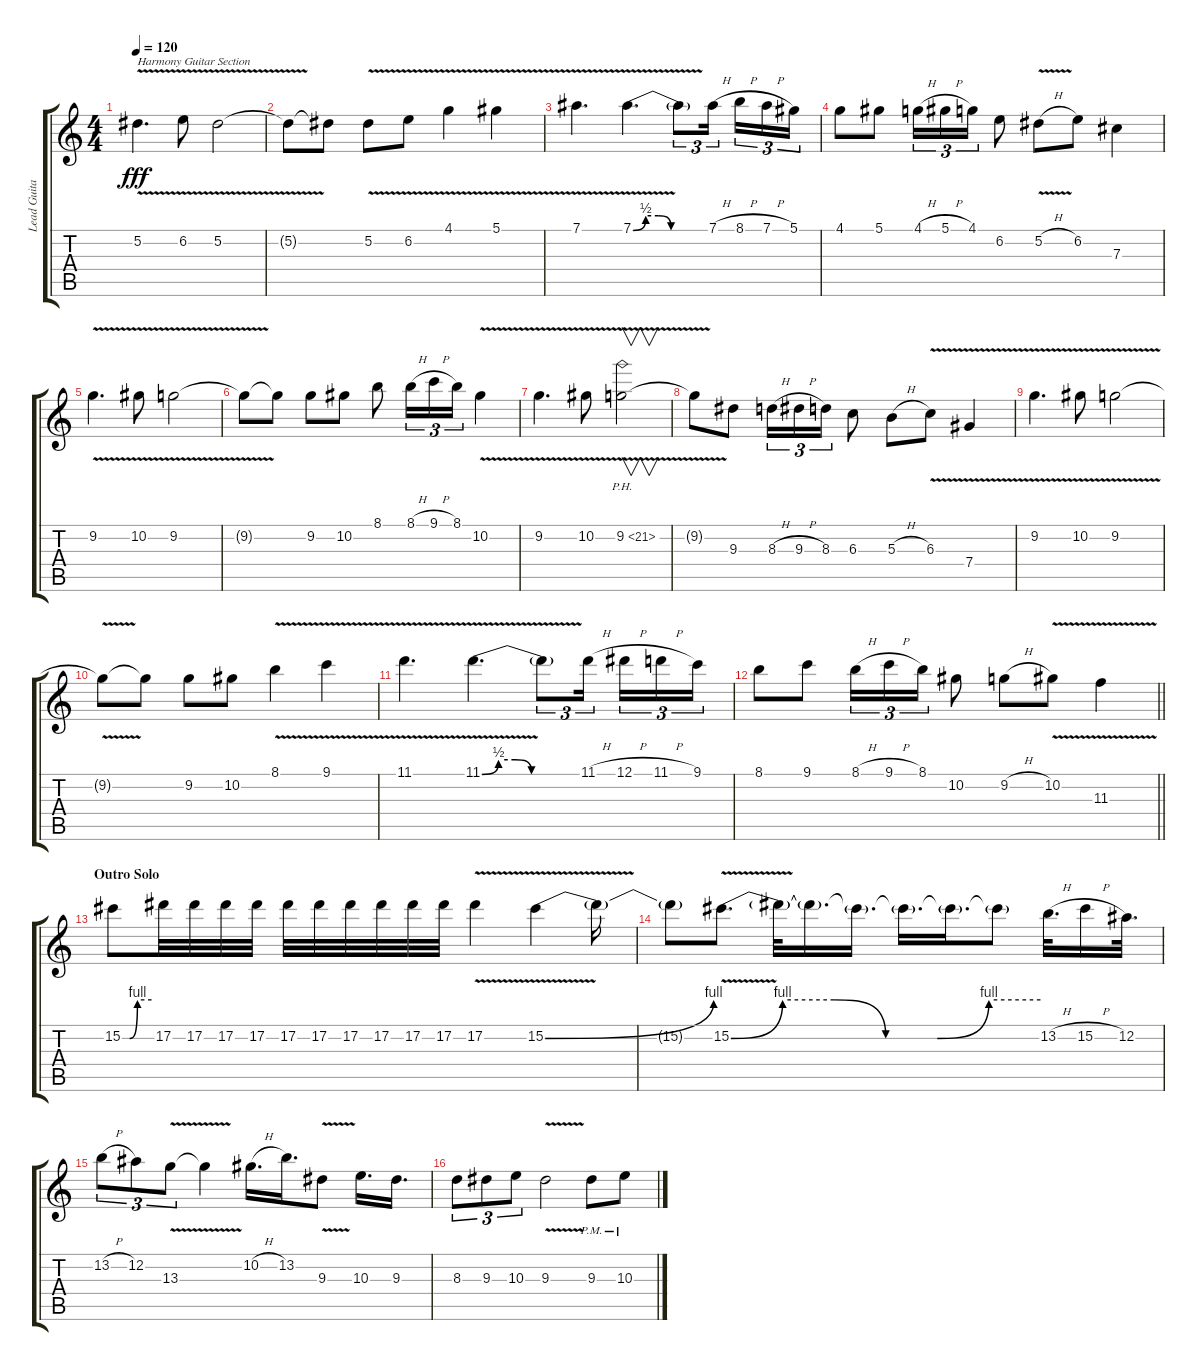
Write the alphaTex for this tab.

\track ("Lead Guitar" "Lead Guita") {instrument overdrivenguitar}
\staff {score tabs}
\tuning (Eb4 Bb3 Gb3 Db3 Ab2 Eb2) {hide}
\ts (4 4)
\tempo 120
\clef g2
\ks c
5.2{v}.4{d txt "Harmony Guitar Section" dy fff} 6.2{v}.8 5.2{v}.2 |
5.2{t}.8 5.2{t}.8 5.2{v}.8 6.2{v}.8 4.1{v}.4 5.1{v}.4 |
7.1{v}.4{d} 7.1{be (custom 0 0 10 2 20 2 30 0 60 0) v}.4{d} 7.1{t}.8{tu (3 2)} 7.1{h}.16{tu (3 2) beam splitsecondary} 8.1{h}.16{tu (3 2)} 7.1{h}.16{tu (3 2)} 5.1.16{tu (3 2)} |
4.1.8 5.1.8 4.1{h}.16{tu (3 2)} 5.1{h}.16{tu (3 2)} 4.1.16{tu (3 2)} 6.2.8 5.2{v h}.8 6.2.8 7.3.4 |
9.2{v}.4{d} 10.2{v}.8 9.2{v}.2 |
9.2{t}.8 9.2{t}.8 9.2.8 10.2.8 8.1.8 8.1{h}.16{tu (3 2)} 9.1{h}.16{tu (3 2)} 8.1.16{tu (3 2)} 10.2{v}.4 |
9.2{v}.4{d} 10.2{v}.8 9.2{ph 12 v}.2{v} |
9.2{t}.8 9.3.8 8.3{h}.16{tu (3 2)} 9.3{h}.16{tu (3 2)} 8.3.16{tu (3 2)} 6.3.8 5.3{h}.8 6.3{v}.8 7.4{v}.4 |
9.2{v}.4{d} 10.2{v}.8 9.2{v}.2 |
9.2{t}.8 9.2{t}.8 9.2.8 10.2.8 8.1{v}.4 9.1{v}.4 |
11.1{v}.4{d} 11.1{be (custom 0 0 10 2 20 2 30 0 60 0) v}.4{d} 11.1{t}.8{tu (3 2)} 11.1{h}.16{tu (3 2) beam splitsecondary} 12.1{h}.16{tu (3 2)} 11.1{h}.16{tu (3 2)} 9.1.16{tu (3 2)} |
\barLineRight lightlight
8.1.8 9.1.8 8.1{h}.16{tu (3 2)} 9.1{h}.16{tu (3 2)} 8.1.16{tu (3 2)} 10.2.8 9.2{h}.8 10.2{v}.8 11.3{v}.4 |
\section ("" "Outro Solo")
15.2{be (custom 0 0 15 0 31 4 60 4)}.8 17.2.32 17.2.32 17.2.32 17.2.32 17.2.32 17.2.32 17.2.32 17.2.32 17.2.32 17.2.32 17.2{v}.4 15.2{be (bend 0 0 60 4) v}.4 15.2{t}.16 |
15.2{t}.8 15.2{be (custom 0 0 10 4 20 4 30 0 40 0 50 4 60 4) v}.8{d} 15.2{t}.32 15.2{t}.16{d} 15.2{t}.16{d} 15.2{t}.16{d} 15.2{t}.16{d} 15.2{t}.8 13.2{h}.32{d} 15.2{h}.16 12.2.32{d} |
13.2{h}.8{tu (3 2)} 12.2.8{tu (3 2)} 13.3{v}.8{tu (3 2)} 13.3{t}.4 10.2{h}.16{d} 13.2.16{d} 9.3{v}.8 10.3.16{d} 9.3.16{d} |
8.3.8{tu (3 2)} 9.3.8{tu (3 2)} 10.3.8{tu (3 2)} 9.3{v}.2 9.3{pm}.8 10.3{pm}.8
